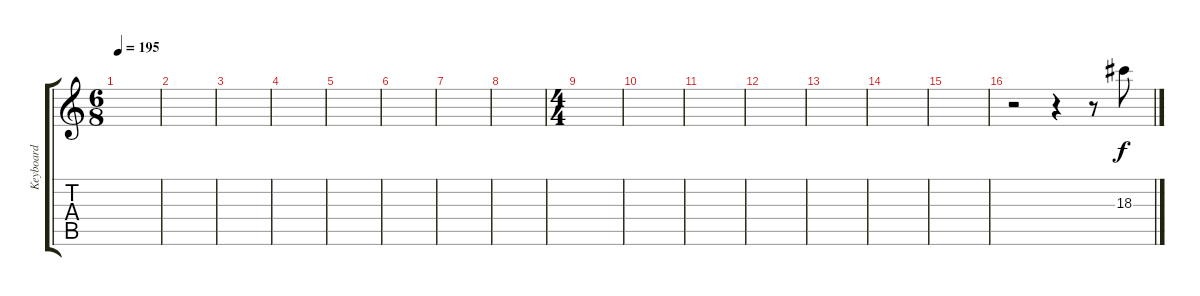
\track ("Keyboard" "Keyboard") {instrument acousticguitarsteel}
\staff {score tabs}
\tuning (E4 B3 G3 D3 A2 E2) {hide}
\ts (6 8)
\tempo 195
\clef g2
\ks c
|
|
|
|
|
|
|
|
\ts (4 4)
|
|
|
|
|
|
|
r.2{instrument acousticguitarsteel} r.4 r.8 18.3.8
